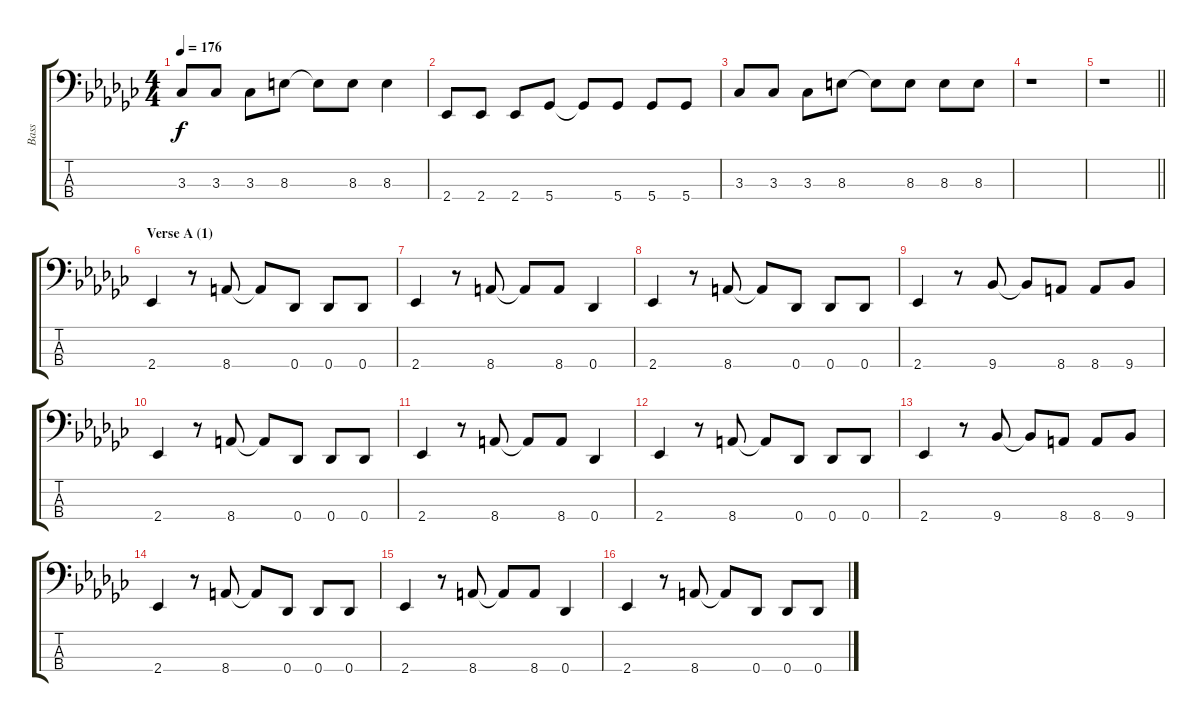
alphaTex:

\track ("Bass" "Bass") {instrument electricbasspick}
\staff {score tabs}
\tuning (Gb2 Db2 Ab1 Db1) {hide}
\ts (4 4)
\tempo 176
\clef f4
\ks ebminor
3.3.8{dy f} 3.3.8 3.3.8 8.3.8 8.3{t}.8 8.3.8 8.3.4 |
2.4.8 2.4.8 2.4.8 5.4.8 5.4{t}.8 5.4.8 5.4.8 5.4.8 |
3.3.8 3.3.8 3.3.8 8.3.8 8.3{t}.8 8.3.8 8.3.8 8.3.8 |
r.1 |
\barLineRight lightlight
r.1 |
\section ("" "Verse A (1)")
2.4.4 r.8 8.4.8 8.4{t}.8 0.4.8 0.4.8 0.4.8 |
2.4.4 r.8 8.4.8 8.4{t}.8 8.4.8 0.4.4 |
2.4.4 r.8 8.4.8 8.4{t}.8 0.4.8 0.4.8 0.4.8 |
2.4.4 r.8 9.4.8 9.4{t}.8 8.4.8 8.4.8 9.4.8 |
2.4.4 r.8 8.4.8 8.4{t}.8 0.4.8 0.4.8 0.4.8 |
2.4.4 r.8 8.4.8 8.4{t}.8 8.4.8 0.4.4 |
2.4.4 r.8 8.4.8 8.4{t}.8 0.4.8 0.4.8 0.4.8 |
2.4.4 r.8 9.4.8 9.4{t}.8 8.4.8 8.4.8 9.4.8 |
2.4.4 r.8 8.4.8 8.4{t}.8 0.4.8 0.4.8 0.4.8 |
2.4.4 r.8 8.4.8 8.4{t}.8 8.4.8 0.4.4 |
2.4.4 r.8 8.4.8 8.4{t}.8 0.4.8 0.4.8 0.4.8
